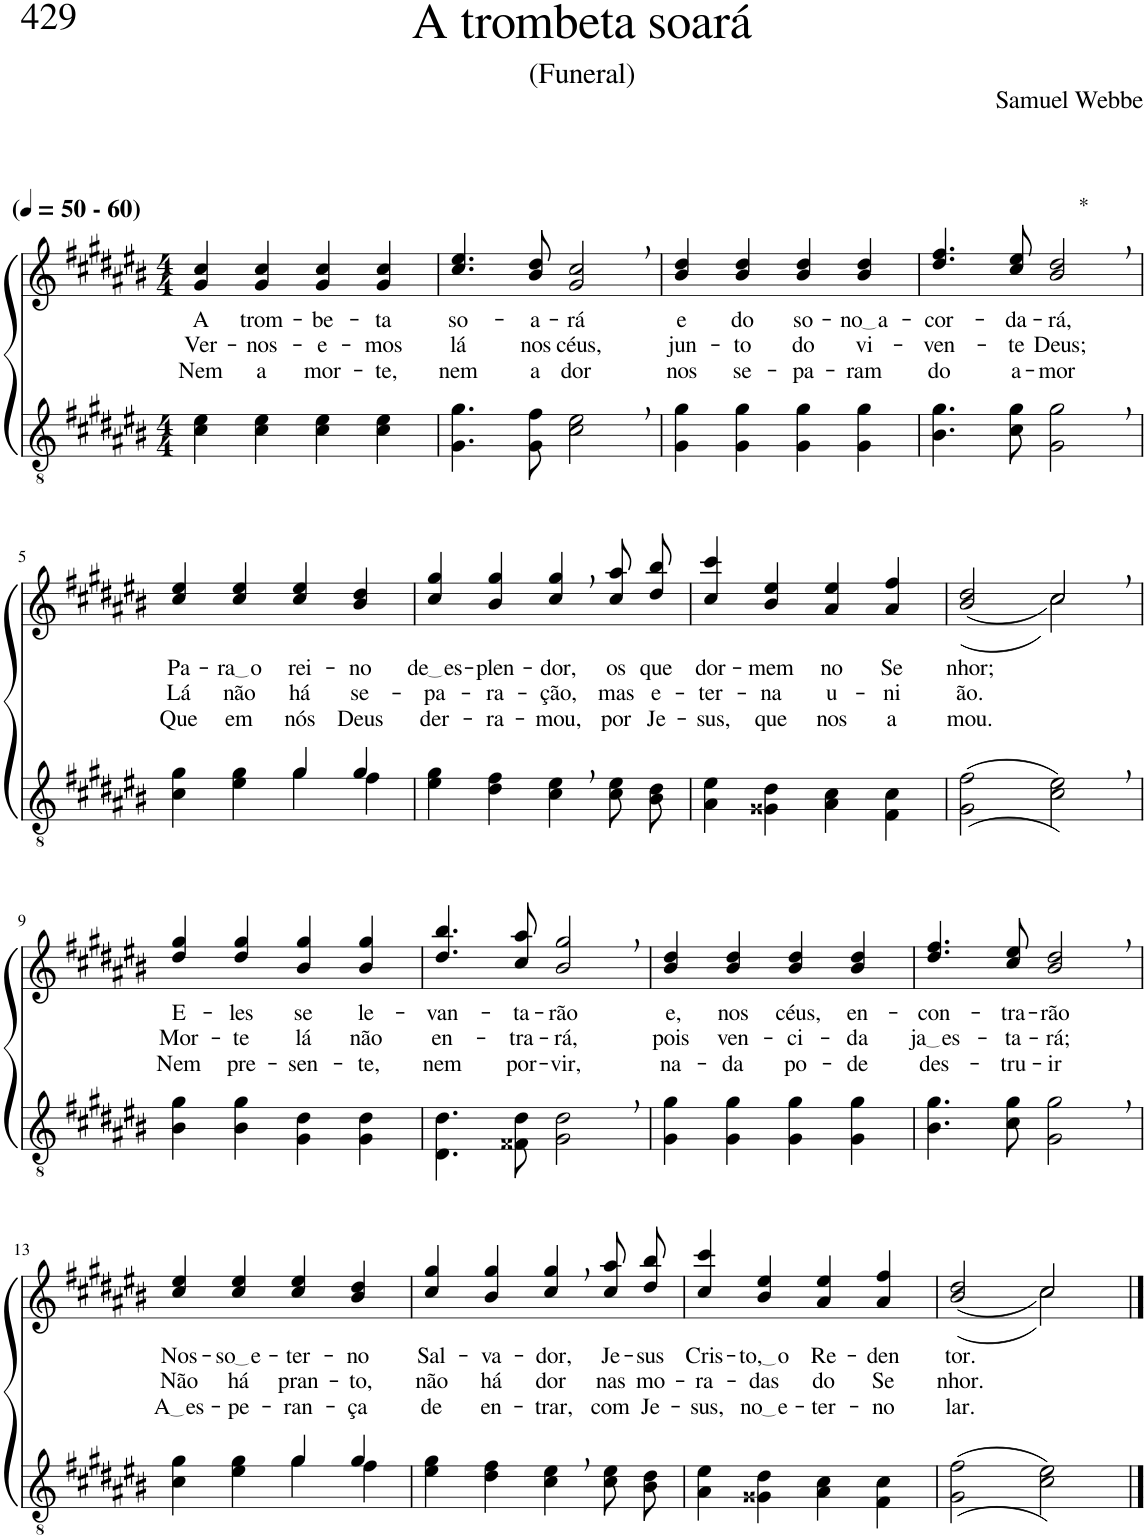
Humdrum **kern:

**kern	**kern	**text	**text	**text
*part2	*part1	*part1	*part1	*part1
*staff2	*staff1	*staff1	*staff1	*staff1
*I"Parte III e IV	*I"Parte I e II	*	*	*
*clefGv2	*clefG2	*	*	*
*Trd5c9	*Trd5c9	*	*	*
*k[f#c#g#d#a#e#b#]	*k[f#c#g#d#a#e#b#]	*	*	*
*M4/4	*M4/4	*	*	*
*MM50	*MM50	*	*	*
=1	=1	=1	=1	=1
!	!LO:TX:a:B:t=(	!	!	!
!	!LO:TX:a:B:t=- 60)	!	!	!
!	!	!LO:LY:b	!LO:LY:b	!LO:LY:b
4c#\ 4e#\	4g#/ 4cc#/	A	Ver-	Nem
!	!	!LO:LY:b	!LO:LY:b	!LO:LY:b
4c#\ 4e#\	4g#/ 4cc#/	trom-	-nos-	a
!	!	!LO:LY:b	!LO:LY:b	!LO:LY:b
4c#\ 4e#\	4g#/ 4cc#/	-be-	-e-	mor-
!	!	!LO:LY:b	!LO:LY:b	!LO:LY:b
4c#\ 4e#\	4g#/ 4cc#/	-ta	-mos	-te,
=2	=2	=2	=2	=2
!	!	!LO:LY:b	!LO:LY:b	!LO:LY:b
4.G#\ 4.g#\	4.cc#/ 4.ee#/	so-	lá	nem
!	!	!LO:LY:b	!LO:LY:b	!LO:LY:b
8G#\ 8f#\	8b#/ 8dd#/	-a-	nos	a
!	!	!LO:LY:b	!LO:LY:b	!LO:LY:b
2c#\, 2e#\,	2g#/, 2cc#/,	-rá	céus,	dor
=3	=3	=3	=3	=3
!	!	!LO:LY:b	!LO:LY:b	!LO:LY:b
4G#\ 4g#\	4b#/ 4dd#/	e	jun-	nos
!	!	!LO:LY:b	!LO:LY:b	!LO:LY:b
4G#\ 4g#\	4b#/ 4dd#/	do	-to	se-
!	!	!LO:LY:b	!LO:LY:b	!LO:LY:b
4G#\ 4g#\	4b#/ 4dd#/	so-	do	-pa-
!	!	!LO:LY:b	!LO:LY:b	!LO:LY:b
4G#\ 4g#\	4b#/ 4dd#/	no a	vi-	-ram
=4	=4	=4	=4	=4
!	!	!LO:LY:b	!LO:LY:b	!LO:LY:b
4.B#\ 4.g#\	4.dd#/ 4.ff#/	-cor-	-ven-	do
!	!	!LO:LY:b	!LO:LY:b	!LO:LY:b
8c#\ 8g#\	8cc#/ 8ee#/	-da-	-te	a-
!	!LO:TX:a:t=*	!	!	!
!	!	!LO:LY:b	!LO:LY:b	!LO:LY:b
2G#\, 2g#\,	2b#/, 2dd#/,	-rá,	Deus;	-mor
!!LO:LB:g=z
=5	=5	=5	=5	=5
*^	*	*	*	*
!	!	!	!LO:LY:b	!LO:LY:b	!LO:LY:b
2ryy	4c#\ 4g#\	4cc#/ 4ee#/	Pa-	Lá	Que
!	!	!	!LO:LY:b	!LO:LY:b	!LO:LY:b
.	4e#\ 4g#\	4cc#/ 4ee#/	ra o	não	em
!	!	!	!LO:LY:b	!LO:LY:b	!LO:LY:b
4g#/	4g#\	4cc#/ 4ee#/	rei-	há	nós
!	!	!	!LO:LY:b	!LO:LY:b	!LO:LY:b
4g#/	4f#\	4b#/ 4dd#/	-no	se-	Deus
=6	=6	=6	=6	=6	=6
!	!	!	!LO:LY:b	!LO:LY:b	!LO:LY:b
*v	*v	*	*	*	*
4e#\ 4g#\	4cc#/ 4gg#/	de es	-pa-	der-
!	!	!LO:LY:b	!LO:LY:b	!LO:LY:b
4d#\ 4f#\	4b#/ 4gg#/	-plen-	-ra-	-ra-
!	!	!LO:LY:b	!LO:LY:b	!LO:LY:b
4c#\, 4e#\,	4cc#/, 4gg#/,	-dor,	-ção,	-mou,
!	!	!LO:LY:b	!LO:LY:b	!LO:LY:b
8c#\ 8e#\L	8cc#\ 8aa#\L	os	mas	por
!	!	!LO:LY:b	!LO:LY:b	!LO:LY:b
8B#\ 8d#\J	8dd#\ 8bb#\J	que	e-	Je-
=7	=7	=7	=7	=7
!	!	!LO:LY:b	!LO:LY:b	!LO:LY:b
4A#\ 4e#\	4cc#/ 4ccc#/	dor-	-ter-	-sus,
!	!	!LO:LY:b	!LO:LY:b	!LO:LY:b
4G##X\ 4d#\	4b#/ 4ee#/	-mem	-na	que
!	!	!LO:LY:b	!LO:LY:b	!LO:LY:b
4A#\ 4c#\	4a#/ 4ee#/	no	u-	nos
!	!	!LO:LY:b	!LO:LY:b	!LO:LY:b
4F#\ 4c#\	4a#/ 4ff#/	Se-	-ni-	a-
=8	=8	=8	=8	=8
*	*^	*	*	*
!	!	!	!LO:LY:b	!LO:LY:b	!LO:LY:b
2G#\ 2f#\	2ryy	((2b#/ 2dd#/	-nhor;	-ão.	-mou.
2c#\, 2e#\,))	((2cc#,\	2cc#/	.	.	.
!!LO:LB:g=z
=9	=9	=9	=9	=9	=9
!	!	!	!LO:LY:b	!LO:LY:b	!LO:LY:b
*	*v	*v	*	*	*
4B#\ 4g#\	4dd#/ 4gg#/	E-	Mor-	Nem
!	!	!LO:LY:b	!LO:LY:b	!LO:LY:b
4B#\ 4g#\	4dd#/ 4gg#/	-les	-te	pre-
!	!	!LO:LY:b	!LO:LY:b	!LO:LY:b
4G#\ 4d#\	4b#/ 4gg#/	se	lá	-sen-
!	!	!LO:LY:b	!LO:LY:b	!LO:LY:b
4G#\ 4d#\	4b#/ 4gg#/	le-	não	-te,
=10	=10	=10	=10	=10
!	!	!LO:LY:b	!LO:LY:b	!LO:LY:b
4.D#\ 4.d#\	4.dd#/ 4.bb#/	-van-	en-	nem
!	!	!LO:LY:b	!LO:LY:b	!LO:LY:b
8F##X\ 8d#\	8cc#/ 8aa#/	-ta-	-tra-	por-
!	!	!LO:LY:b	!LO:LY:b	!LO:LY:b
2G#\, 2d#\,	2b#/, 2gg#/,	-rão	-rá,	-vir,
=11	=11	=11	=11	=11
!	!	!LO:LY:b	!LO:LY:b	!LO:LY:b
4G#\ 4g#\	4b#/ 4dd#/	e,	pois	na-
!	!	!LO:LY:b	!LO:LY:b	!LO:LY:b
4G#\ 4g#\	4b#/ 4dd#/	nos	ven-	-da
!	!	!LO:LY:b	!LO:LY:b	!LO:LY:b
4G#\ 4g#\	4b#/ 4dd#/	céus,	-ci-	po-
!	!	!LO:LY:b	!LO:LY:b	!LO:LY:b
4G#\ 4g#\	4b#/ 4dd#/	en-	-da	-de
=12	=12	=12	=12	=12
!	!	!LO:LY:b	!LO:LY:b	!LO:LY:b
4.B#\ 4.g#\	4.dd#/ 4.ff#/	-con-	ja es	des-
!	!	!LO:LY:b	!LO:LY:b	!LO:LY:b
8c#\ 8g#\	8cc#/ 8ee#/	-tra-	-ta-	-tru-
!	!	!LO:LY:b	!LO:LY:b	!LO:LY:b
2G#\, 2g#\,	2b#/, 2dd#/,	-rão	-rá;	-ir
!!LO:LB:g=z
=13	=13	=13	=13	=13
*^	*	*	*	*
!	!	!	!LO:LY:b	!LO:LY:b	!LO:LY:b
2ryy	4c#\ 4g#\	4cc#/ 4ee#/	Nos-	Não	A es
!	!	!	!LO:LY:b	!LO:LY:b	!LO:LY:b
.	4e#\ 4g#\	4cc#/ 4ee#/	so e	há	-pe-
!	!	!	!LO:LY:b	!LO:LY:b	!LO:LY:b
4g#/	4g#\	4cc#/ 4ee#/	-ter-	pran-	-ran-
!	!	!	!LO:LY:b	!LO:LY:b	!LO:LY:b
4g#/	4f#\	4b#/ 4dd#/	-no	-to,	-ça
=14	=14	=14	=14	=14	=14
!	!	!	!LO:LY:b	!LO:LY:b	!LO:LY:b
*v	*v	*	*	*	*
4e#\ 4g#\	4cc#/ 4gg#/	Sal-	não	de
!	!	!LO:LY:b	!LO:LY:b	!LO:LY:b
4d#\ 4f#\	4b#/ 4gg#/	-va-	há	en-
!	!	!LO:LY:b	!LO:LY:b	!LO:LY:b
4c#\, 4e#\,	4cc#/, 4gg#/,	-dor,	dor	-trar,
!	!	!LO:LY:b	!LO:LY:b	!LO:LY:b
8c#\ 8e#\L	8cc#\ 8aa#\L	Je-	nas	com
!	!	!LO:LY:b	!LO:LY:b	!LO:LY:b
8B#\ 8d#\J	8dd#\ 8bb#\J	-sus	mo-	Je-
=15	=15	=15	=15	=15
!	!	!LO:LY:b	!LO:LY:b	!LO:LY:b
4A#\ 4e#\	4cc#/ 4ccc#/	Cris-	-ra-	-sus,
!	!	!LO:LY:b	!LO:LY:b	!LO:LY:b
4G##X\ 4d#\	4b#/ 4ee#/	to, o	-das	no e
!	!	!LO:LY:b	!LO:LY:b	!LO:LY:b
4A#\ 4c#\	4a#/ 4ee#/	Re-	do	-ter-
!	!	!LO:LY:b	!LO:LY:b	!LO:LY:b
4F#\ 4c#\	4a#/ 4ff#/	-den-	Se-	-no
=16	=16	=16	=16	=16
*	*^	*	*	*
!	!	!	!LO:LY:b	!LO:LY:b	!LO:LY:b
((2G#\ 2f#\	2ryy	((2b#/ 2dd#/	-tor.	-nhor.	lar.
2c#\ 2e#\))	2cc#\))	2cc#/	.	.	.
*	*v	*v	*	*	*
==	==	==	==	==
*-	*-	*-	*-	*-
